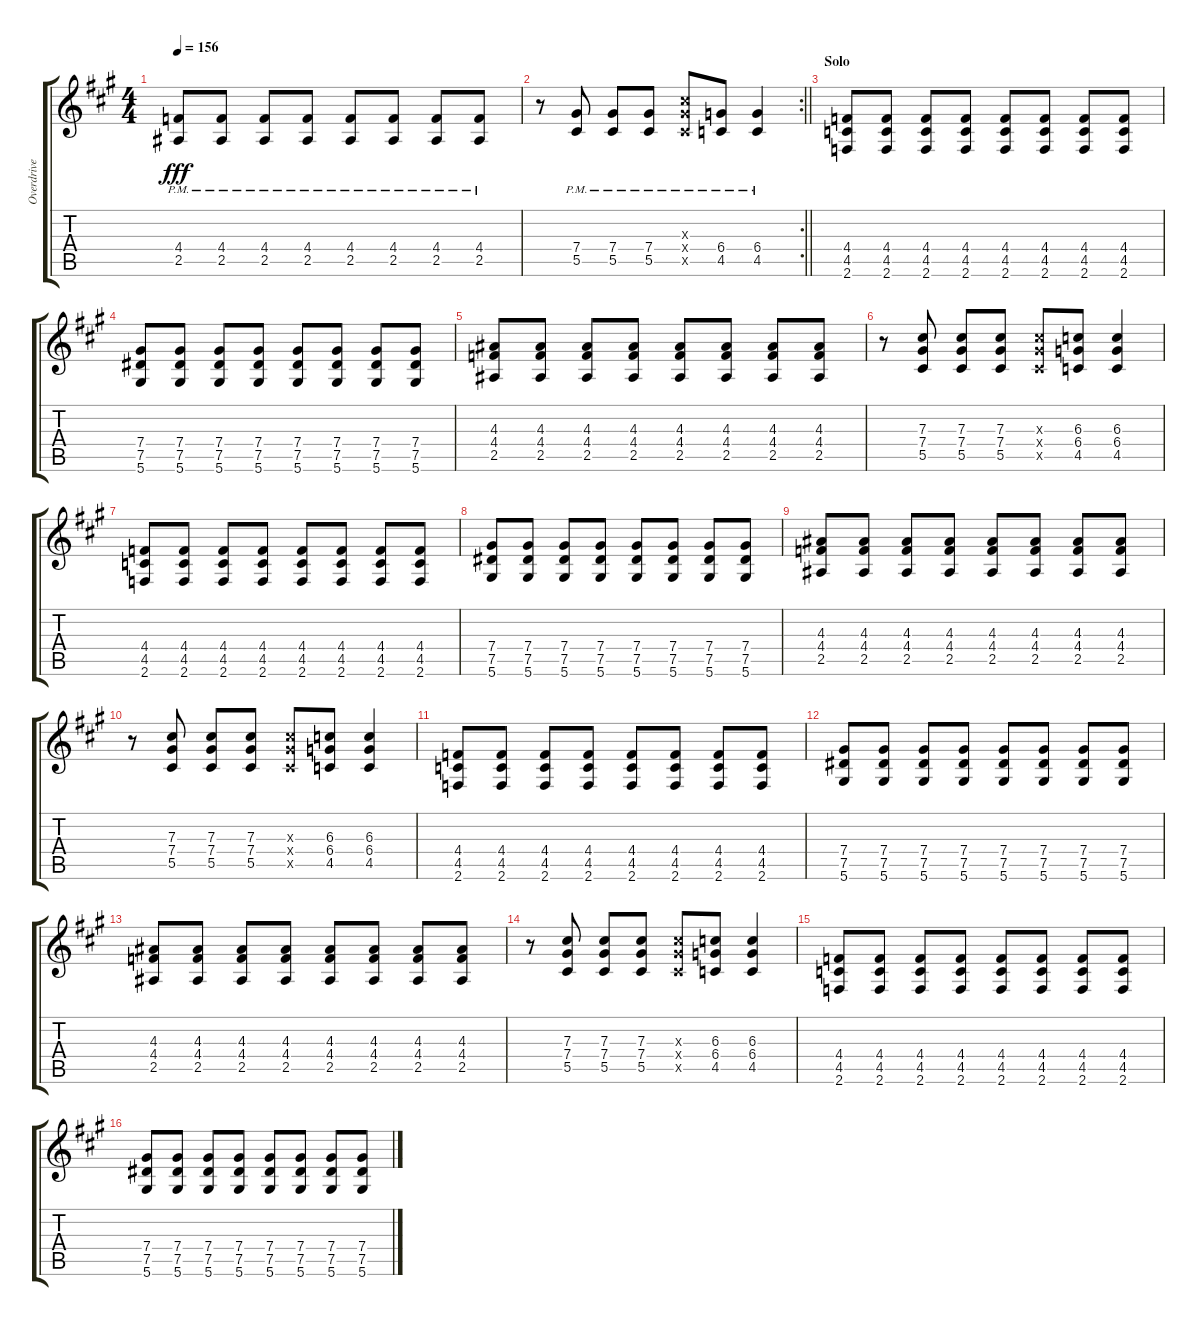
\track ("Overdrive Rhythm" "Overdrive ") {instrument distortionguitar}
\staff {score tabs}
\tuning (Eb4 Bb3 Gb3 Db3 Ab2 Eb2) {hide}
\ts (4 4)
\tempo 156
\clef g2
\ks a
(4.4{pm} 2.5{pm}).8{dy fff} (4.4{pm} 2.5{pm}).8 (4.4{pm} 2.5{pm}).8 (4.4{pm} 2.5{pm}).8 (4.4{pm} 2.5{pm}).8 (4.4{pm} 2.5{pm}).8 (4.4{pm} 2.5{pm}).8 (4.4{pm} 2.5{pm}).8 |
\rc 2
\barLineRight lightlight
r.8 (7.4{pm} 5.5{pm}).8 (7.4{pm} 5.5{pm}).8 (7.4{pm} 5.5{pm}).8 (7.3{pm x} 7.4{pm x} 5.5{pm x}).8 (6.4{pm} 4.5{pm}).8 (6.4{pm} 4.5{pm}).4 |
\section ("" "Solo")
(4.4 4.5 2.6).8 (4.4 4.5 2.6).8 (4.4 4.5 2.6).8 (4.4 4.5 2.6).8 (4.4 4.5 2.6).8 (4.4 4.5 2.6).8 (4.4 4.5 2.6).8 (4.4 4.5 2.6).8 |
(7.4 7.5 5.6).8 (7.4 7.5 5.6).8 (7.4 7.5 5.6).8 (7.4 7.5 5.6).8 (7.4 7.5 5.6).8 (7.4 7.5 5.6).8 (7.4 7.5 5.6).8 (7.4 7.5 5.6).8 |
(4.3 4.4 2.5).8 (4.3 4.4 2.5).8 (4.3 4.4 2.5).8 (4.3 4.4 2.5).8 (4.3 4.4 2.5).8 (4.3 4.4 2.5).8 (4.3 4.4 2.5).8 (4.3 4.4 2.5).8 |
r.8 (7.3 7.4 5.5).8 (7.3 7.4 5.5).8 (7.3 7.4 5.5).8 (7.3{x} 7.4{x} 5.5{x}).8 (6.3 6.4 4.5).8 (6.3 6.4 4.5).4 |
(4.4 4.5 2.6).8 (4.4 4.5 2.6).8 (4.4 4.5 2.6).8 (4.4 4.5 2.6).8 (4.4 4.5 2.6).8 (4.4 4.5 2.6).8 (4.4 4.5 2.6).8 (4.4 4.5 2.6).8 |
(7.4 7.5 5.6).8 (7.4 7.5 5.6).8 (7.4 7.5 5.6).8 (7.4 7.5 5.6).8 (7.4 7.5 5.6).8 (7.4 7.5 5.6).8 (7.4 7.5 5.6).8 (7.4 7.5 5.6).8 |
(4.3 4.4 2.5).8 (4.3 4.4 2.5).8 (4.3 4.4 2.5).8 (4.3 4.4 2.5).8 (4.3 4.4 2.5).8 (4.3 4.4 2.5).8 (4.3 4.4 2.5).8 (4.3 4.4 2.5).8 |
r.8 (7.3 7.4 5.5).8 (7.3 7.4 5.5).8 (7.3 7.4 5.5).8 (7.3{x} 7.4{x} 5.5{x}).8 (6.3 6.4 4.5).8 (6.3 6.4 4.5).4 |
(4.4 4.5 2.6).8 (4.4 4.5 2.6).8 (4.4 4.5 2.6).8 (4.4 4.5 2.6).8 (4.4 4.5 2.6).8 (4.4 4.5 2.6).8 (4.4 4.5 2.6).8 (4.4 4.5 2.6).8 |
(7.4 7.5 5.6).8 (7.4 7.5 5.6).8 (7.4 7.5 5.6).8 (7.4 7.5 5.6).8 (7.4 7.5 5.6).8 (7.4 7.5 5.6).8 (7.4 7.5 5.6).8 (7.4 7.5 5.6).8 |
(4.3 4.4 2.5).8 (4.3 4.4 2.5).8 (4.3 4.4 2.5).8 (4.3 4.4 2.5).8 (4.3 4.4 2.5).8 (4.3 4.4 2.5).8 (4.3 4.4 2.5).8 (4.3 4.4 2.5).8 |
r.8 (7.3 7.4 5.5).8 (7.3 7.4 5.5).8 (7.3 7.4 5.5).8 (7.3{x} 7.4{x} 5.5{x}).8 (6.3 6.4 4.5).8 (6.3 6.4 4.5).4 |
(4.4 4.5 2.6).8 (4.4 4.5 2.6).8 (4.4 4.5 2.6).8 (4.4 4.5 2.6).8 (4.4 4.5 2.6).8 (4.4 4.5 2.6).8 (4.4 4.5 2.6).8 (4.4 4.5 2.6).8 |
(7.4 7.5 5.6).8 (7.4 7.5 5.6).8 (7.4 7.5 5.6).8 (7.4 7.5 5.6).8 (7.4 7.5 5.6).8 (7.4 7.5 5.6).8 (7.4 7.5 5.6).8 (7.4 7.5 5.6).8
